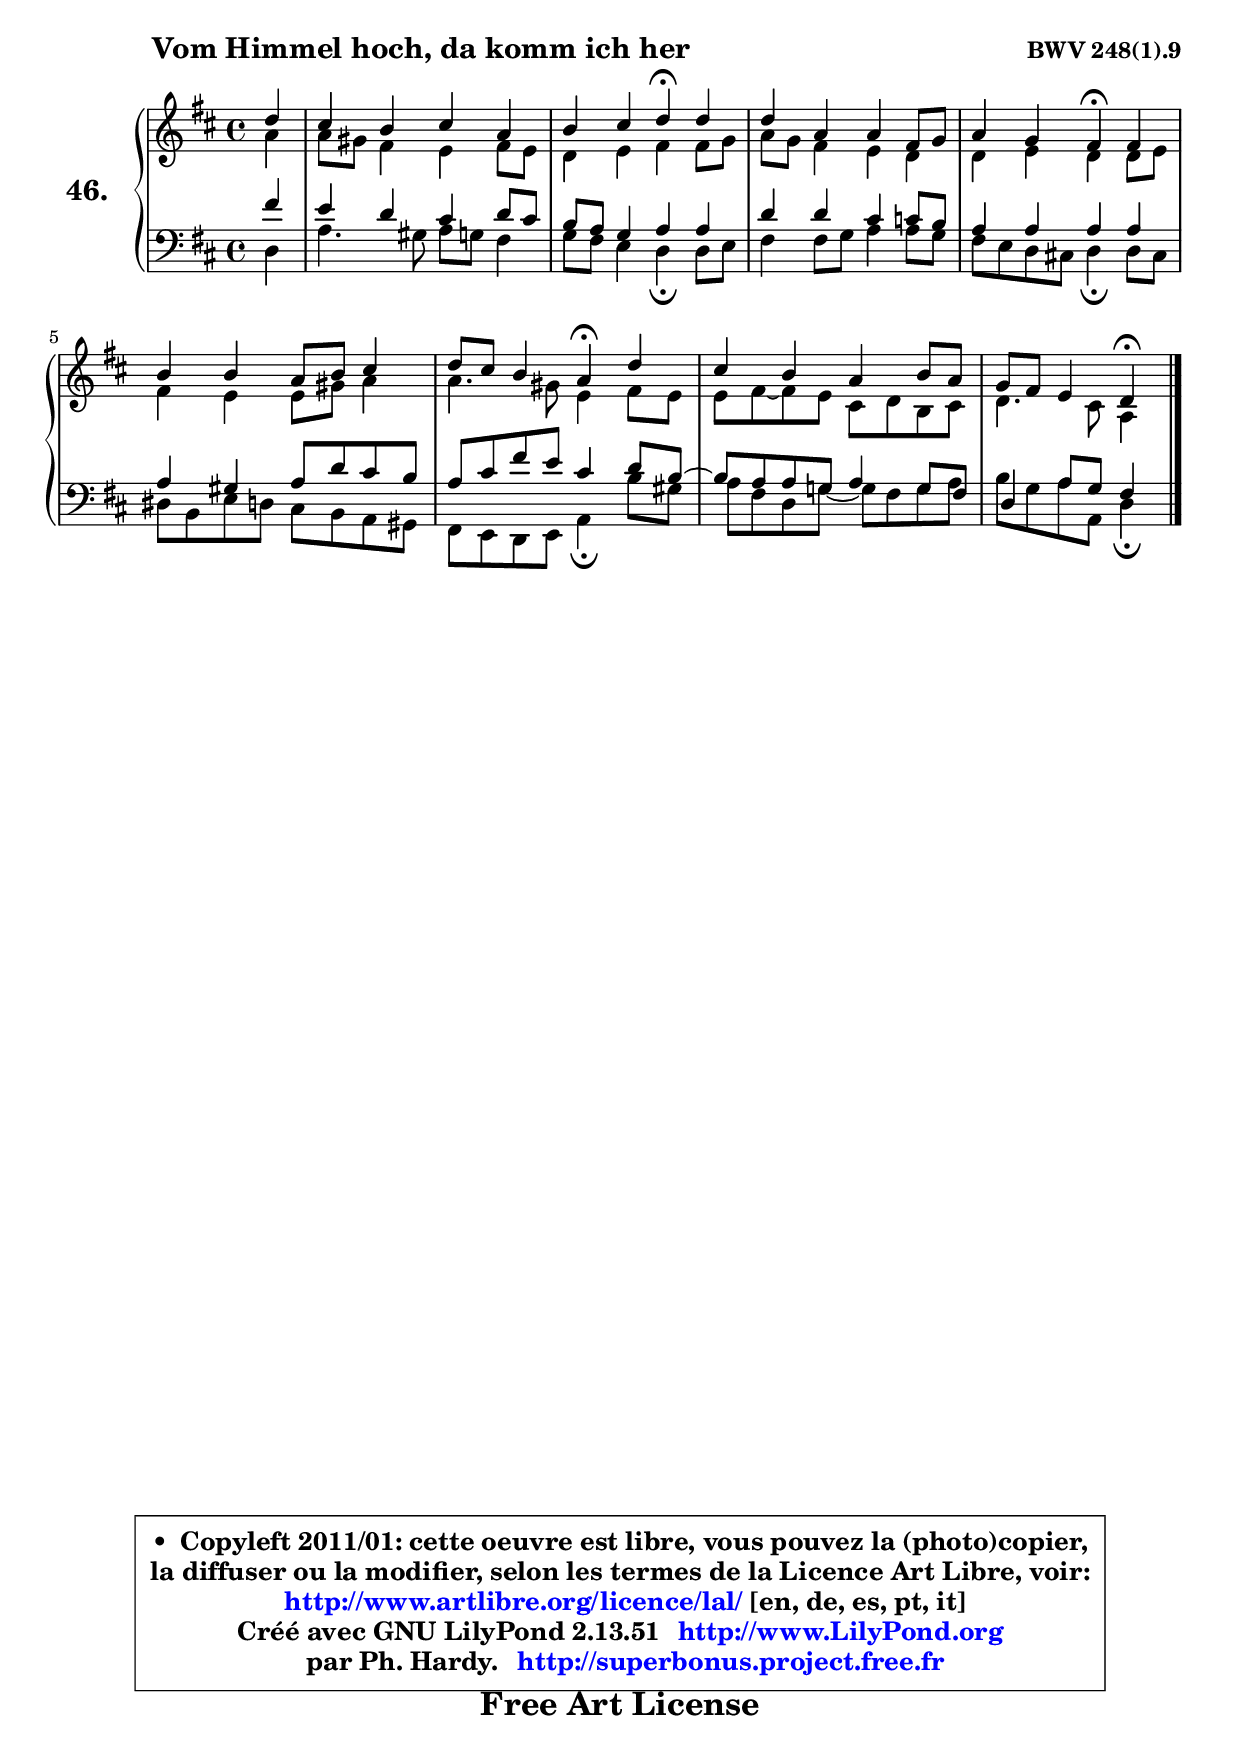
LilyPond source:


\version "2.13.51"

    \paper {
%	system-system-spacing #'padding = #0.1
%	score-system-spacing #'padding = #0.1
%	ragged-bottom = ##f
%	ragged-last-bottom = ##f
	}

    \header {
      opus = \markup { \bold "BWV 248(1).9" }
      piece = \markup { \hspace #9 \fontsize #2 \bold "Vom Himmel hoch, da komm ich her" }
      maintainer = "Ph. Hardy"
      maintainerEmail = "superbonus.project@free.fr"
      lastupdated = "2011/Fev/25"
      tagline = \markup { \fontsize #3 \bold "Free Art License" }
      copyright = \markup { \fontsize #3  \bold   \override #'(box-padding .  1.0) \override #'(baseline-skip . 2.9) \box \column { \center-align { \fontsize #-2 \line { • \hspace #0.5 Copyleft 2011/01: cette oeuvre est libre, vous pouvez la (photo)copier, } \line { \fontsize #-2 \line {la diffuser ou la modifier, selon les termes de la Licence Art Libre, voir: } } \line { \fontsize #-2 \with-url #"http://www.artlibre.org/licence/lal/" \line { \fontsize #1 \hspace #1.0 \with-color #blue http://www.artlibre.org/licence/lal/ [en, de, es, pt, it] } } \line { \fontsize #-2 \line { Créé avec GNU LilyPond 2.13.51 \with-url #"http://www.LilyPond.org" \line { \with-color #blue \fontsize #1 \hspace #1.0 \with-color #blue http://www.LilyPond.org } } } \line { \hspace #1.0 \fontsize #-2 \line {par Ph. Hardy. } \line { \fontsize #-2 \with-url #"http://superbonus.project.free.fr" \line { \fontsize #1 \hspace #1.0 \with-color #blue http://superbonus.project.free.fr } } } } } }

	  }

  guidemidi = {
        r4 |
        R1 |
        r2 \tempo 4 = 30 r4 \tempo 4 = 78 r4 |
        R1 |
        r2 \tempo 4 = 30 r4 \tempo 4 = 78 r4 |
        R1 |
        r2 \tempo 4 = 30 r4 \tempo 4 = 78 r4 |
        R1 |
        r2 \tempo 4 = 30 r4 
	}

  upper = {
	\time 4/4
	\key d \major
	\clef treble
	\partial 4
	\voiceOne
	<< { 
	% SOPRANO
	\set Voice.midiInstrument = "acoustic grand"
	\relative c'' {
        d4 |
        cis4 b cis a |
        b4 cis d\fermata d |
        d4 a a4 fis8 g |
        a4 g fis4\fermata fis |
        b4 b a8 b cis4 |
        d8 cis b4 a\fermata d |
        cis4 b a4 b8 a |
        g8 fis e4 d4\fermata
        \bar "|."
	} % fin de relative
	}

	\context Voice="1" { \voiceTwo 
	% ALTO
	\set Voice.midiInstrument = "acoustic grand"
	\relative c'' {
        a4 |
        a8 gis fis4 e fis8 e |
        d4 e fis fis8 g |
        a8 g fis4 e4 d 
        d4 e d4 d8 e |
        fis4 e e8 gis a4 |
        a4. gis8 e4 fis8 e |
        e8 fis ~ fis8 e cis d b cis |
        d4. cis8 a4
        \bar "|."
	} % fin de relative
	\oneVoice
	} >>
	}

    lower = {
	\time 4/4
	\key d \major
	\clef bass
	\partial 4
	\voiceOne
	<< { 
	% TENOR
	\set Voice.midiInstrument = "acoustic grand"
	\relative c' {
        fis4 |
        e4 d cis d8 cis |
        b8 a g4 a a |
        d4 d cis c8 b |
        a4 a a a |
        a4 gis a8 d cis b |
        a8 cis fis e cis4 d8 b8 ~ |
        b8 a a g a4 g8 fis8 |
        d4 a'8 g fis4
        \bar "|."
	} % fin de relative
	}
	\context Voice="1" { \voiceTwo 
	% BASS
	\set Voice.midiInstrument = "acoustic grand"
	\relative c {
        d4 |
        a'4. gis8 a g fis4 |
        g8 fis e4 d\fermata d8 e |
        fis4 fis8 g a4 a8 g |
        fis8 e d cis! d4\fermata d8 cis |
        dis8 b e d cis8 b a gis |
        fis8 e d e a4\fermata b'8 gis |
        a8 fis d g! ~ g8 fis g a |
        b8 g a8 a, d4\fermata
        \bar "|."
	} % fin de relative
	\oneVoice
	} >>
	}


    \score { 

	\new PianoStaff <<
	\set PianoStaff.instrumentName = \markup { \bold \huge "46." }
	\new Staff = "upper" \upper
	\new Staff = "lower" \lower
	>>

    \layout {
%	ragged-last = ##f
	   }

         } % fin de score

  \score {
    \unfoldRepeats { << \guidemidi \upper \lower >> }
    \midi {
    \context {
     \Staff
      \remove "Staff_performer"
               }

     \context {
      \Voice
       \consists "Staff_performer"
                }

     \context { 
      \Score
      tempoWholesPerMinute = #(ly:make-moment 78 4)
		}
	    }
	}

